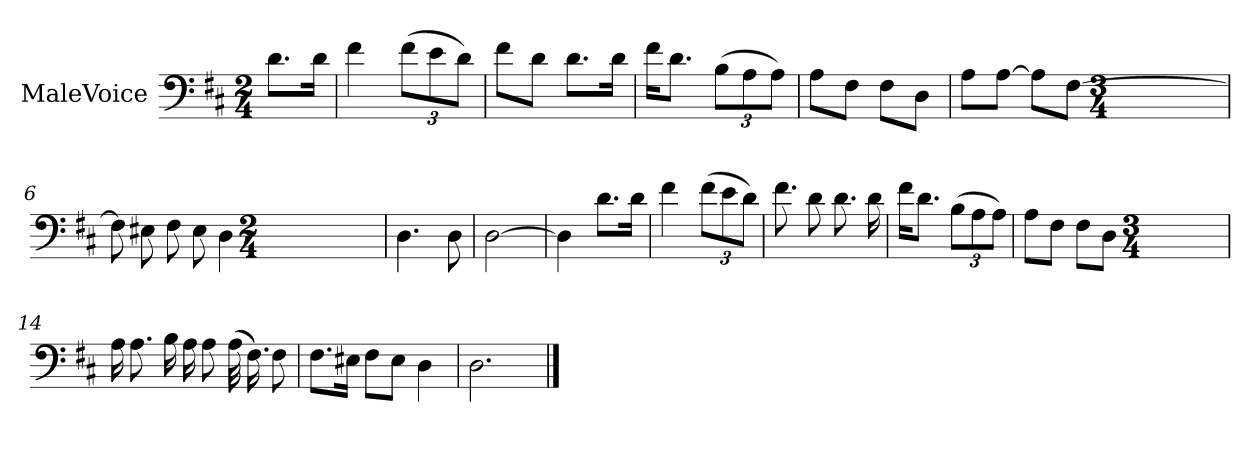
**kern
*part1
*staff1
*I"MaleVoice
*clefF4
*k[f#c#]
*M2/4
*MM80
=
8.d\L
16d\Jk
=1
4f#
(12f#\L
12e\
12d\J)
=2
8f#\L
8d\J
8.d\L
16d\Jk
=3
16f#\KL
8.d\J
(12B\L
12A\
12A\J)
=4
8A\L
8F#\J
8F#\L
8D\J
=5
8A\L
[8A\J
8A\L]
[8F#\J
*M3/4
=6
8F#]
8E#X
8F#
8E#
4D
*M2/4
=7
4.D
8D
=8
[2D
=9
4D]
8.d\L
16d\Jk
=10
4f#
(12f#\L
12e\
12d\J)
=11
8.f#
8d
8.d
16d
=12
16f#\KL
8.d\J
(12B\L
12A\
12A\J)
=13
8A\L
8F#\J
8F#\L
8D\J
*M3/4
=14
16A
8.A
16B
16A
8A
(32A
16.F#)
8F#
=15
8.F#\L
16E#X\Jk
8F#\L
8E#\J
4D
=16
2.D
==
*-
